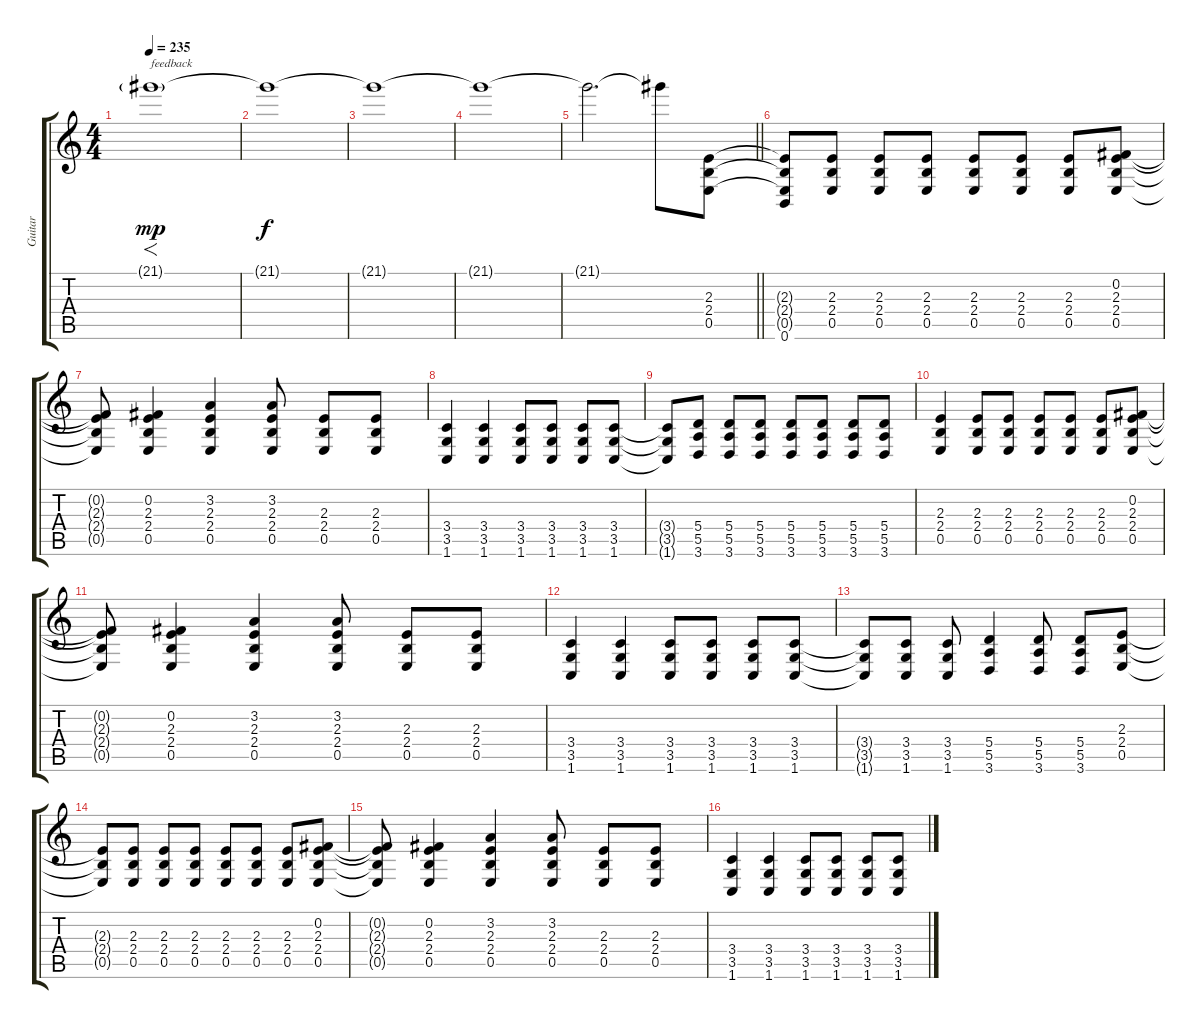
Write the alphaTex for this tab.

\track ("Guitar" "Guitar") {instrument distortionguitar}
\staff {score tabs}
\tuning (B3 Gb3 D3 A2 E2 B1) {hide}
\ts (4 4)
\tempo 235
\clef g2
\ks c
21.1{g}.1{f txt "feedback" dy mp instrument distortionguitar} |
21.1{t}.1{dy f} |
21.1{t}.1 |
21.1{t}.1 |
\barLineRight lightlight
21.1{t}.2{d} 21.1{t}.8 (2.3 2.4 0.5).8 |
\section ("" "")
(2.3{t} 2.4{t} 0.5{t} 0.6).8 (2.3 2.4 0.5).8 (2.3 2.4 0.5).8 (2.3 2.4 0.5).8 (2.3 2.4 0.5).8 (2.3 2.4 0.5).8 (2.3 2.4 0.5).8 (0.2 2.3 2.4 0.5).8 |
(0.2{t} 2.3{t} 2.4{t} 0.5{t}).8 (0.2 2.3 2.4 0.5).4 (3.2 2.3 2.4 0.5).4 (3.2 2.3 2.4 0.5).8 (2.3 2.4 0.5).8 (2.3 2.4 0.5).8 |
(3.4 3.5 1.6).4 (3.4 3.5 1.6).4 (3.4 3.5 1.6).8 (3.4 3.5 1.6).8 (3.4 3.5 1.6).8 (3.4 3.5 1.6).8 |
(3.4{t} 3.5{t} 1.6{t}).8 (5.4 5.5 3.6).8 (5.4 5.5 3.6).8 (5.4 5.5 3.6).8 (5.4 5.5 3.6).8 (5.4 5.5 3.6).8 (5.4 5.5 3.6).8 (5.4 5.5 3.6).8 |
(2.3 2.4 0.5).4 (2.3 2.4 0.5).8 (2.3 2.4 0.5).8 (2.3 2.4 0.5).8 (2.3 2.4 0.5).8 (2.3 2.4 0.5).8 (0.2 2.3 2.4 0.5).8 |
(0.2{t} 2.3{t} 2.4{t} 0.5{t}).8 (0.2 2.3 2.4 0.5).4 (3.2 2.3 2.4 0.5).4 (3.2 2.3 2.4 0.5).8 (2.3 2.4 0.5).8 (2.3 2.4 0.5).8 |
(3.4 3.5 1.6).4 (3.4 3.5 1.6).4 (3.4 3.5 1.6).8 (3.4 3.5 1.6).8 (3.4 3.5 1.6).8 (3.4 3.5 1.6).8 |
(3.4{t} 3.5{t} 1.6{t}).8 (3.4 3.5 1.6).8 (3.4 3.5 1.6).8 (5.4 5.5 3.6).4 (5.4 5.5 3.6).8 (5.4 5.5 3.6).8 (2.3 2.4 0.5).8 |
(2.3{t} 2.4{t} 0.5{t}).8 (2.3 2.4 0.5).8 (2.3 2.4 0.5).8 (2.3 2.4 0.5).8 (2.3 2.4 0.5).8 (2.3 2.4 0.5).8 (2.3 2.4 0.5).8 (0.2 2.3 2.4 0.5).8 |
(0.2{t} 2.3{t} 2.4{t} 0.5{t}).8 (0.2 2.3 2.4 0.5).4 (3.2 2.3 2.4 0.5).4 (3.2 2.3 2.4 0.5).8 (2.3 2.4 0.5).8 (2.3 2.4 0.5).8 |
(3.4 3.5 1.6).4 (3.4 3.5 1.6).4 (3.4 3.5 1.6).8 (3.4 3.5 1.6).8 (3.4 3.5 1.6).8 (3.4 3.5 1.6).8
